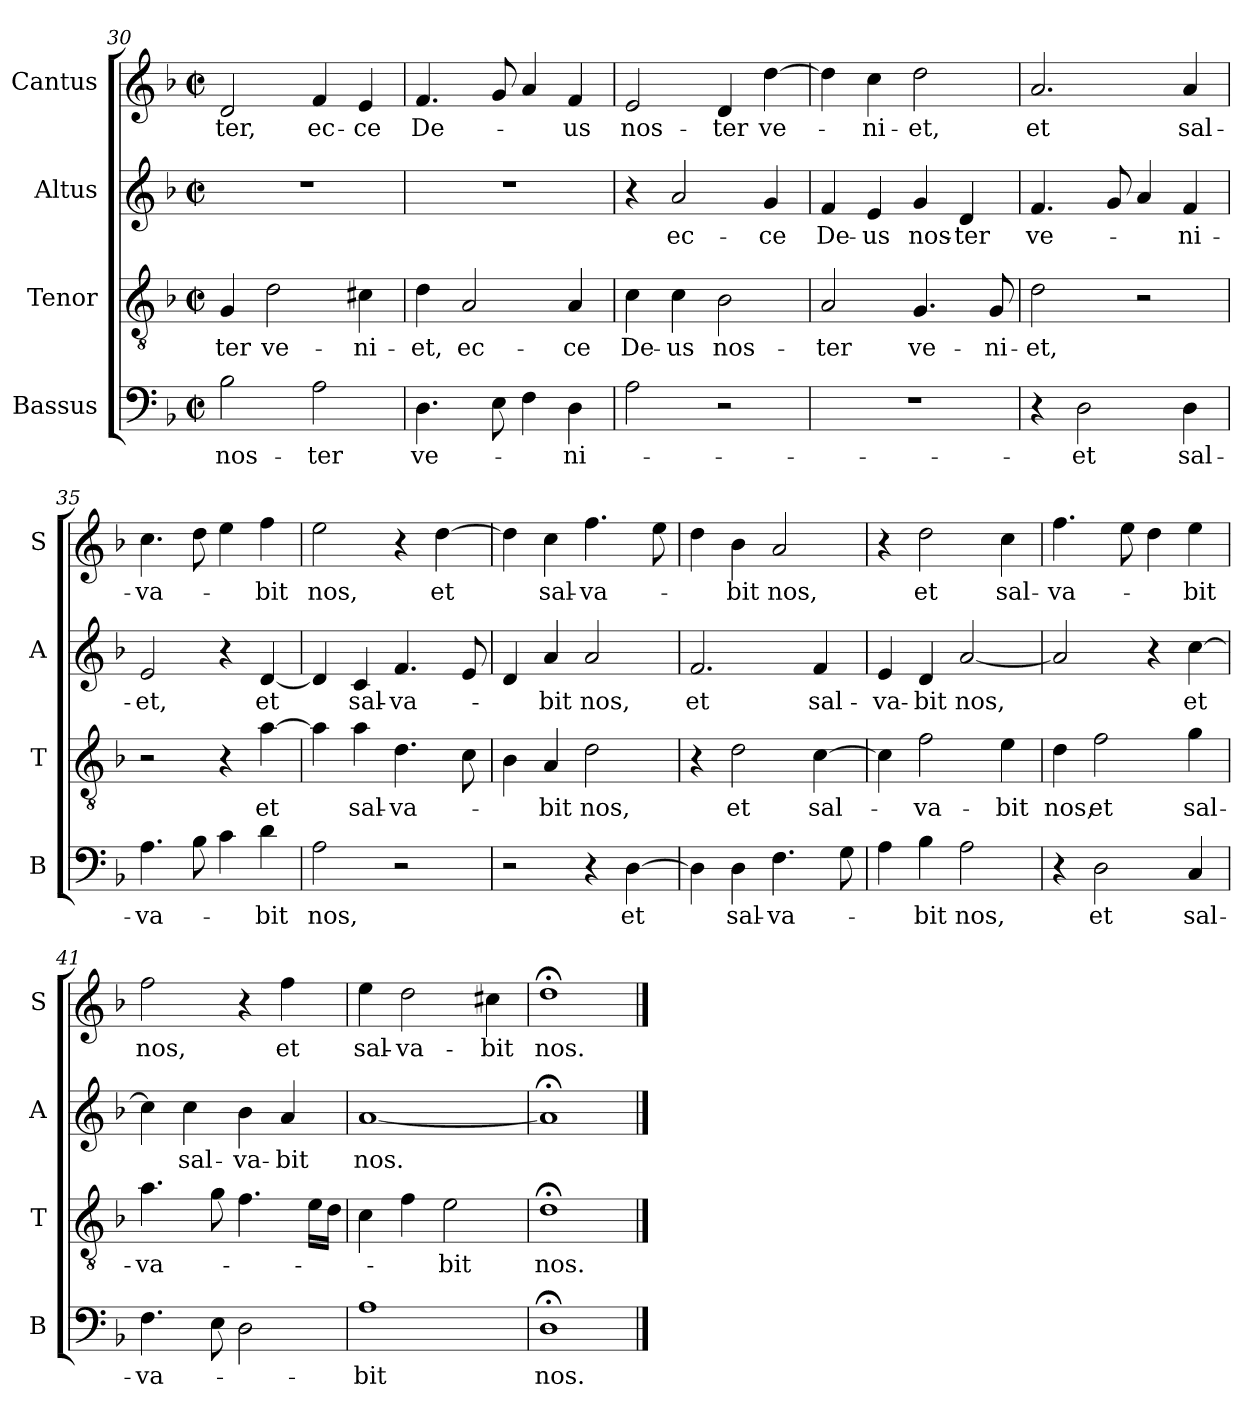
**kern	**text	**kern	**text	**kern	**text	**kern	**text
*part4	*part4	*part3	*part3	*part2	*part2	*part1	*part1
*staff4	*staff4	*staff3	*staff3	*staff2	*staff2	*staff1	*staff1
*I"Bassus	*	*I"Tenor	*	*I"Altus	*	*I"Cantus	*
*I'B	*	*I'T	*	*I'A	*	*I'S	*
*clefF4	*	*clefGv2	*	*clefG2	*	*clefG2	*
*k[b-]	*	*k[b-]	*	*k[b-]	*	*k[b-]	*
*d:	*	*d:	*	*d:	*	*d:	*
*M2/2	*	*M2/2	*	*M2/2	*	*M2/2	*
*met(c|)	*	*met(c|)	*	*met(c|)	*	*met(c|)	*
=30	=30	=30	=30	=30	=30	=30	=30
2B-\	nos-	4G/	-ter	1r	.	2d/	-ter,
.	.	2d\	ve-	.	.	.	.
2A\	-ter	.	.	.	.	4f/	ec-
.	.	4c#X\	-ni-	.	.	4e/	-ce
=31	=31	=31	=31	=31	=31	=31	=31
4.D\	ve-	4d\	-et,	1r	.	4.f/	De-
.	.	2A/	ec-	.	.	.	.
8E\	.	.	.	.	.	8g/	.
4F\	.	.	.	.	.	4a/	.
4D\	-ni-	4A/	-ce	.	.	4f/	-us
=32	=32	=32	=32	=32	=32	=32	=32
2A\	.	4c\	De-	4r	.	2e/	nos-
.	.	4c\	-us	2a/	ec-	.	.
2r	.	2B-\	nos-	.	.	4d/	-ter
.	.	.	.	4g/	-ce	[4dd\	ve-
=33	=33	=33	=33	=33	=33	=33	=33
1r	.	2A/	-ter	4f/	De-	4dd\]	.
.	.	.	.	4e/	-us	4cc\	-ni-
.	.	4.G/	ve-	4g/	nos-	2dd\	-et,
.	.	.	.	4d/	-ter	.	.
.	.	8G/	-ni-	.	.	.	.
=34	=34	=34	=34	=34	=34	=34	=34
4r	.	2d\	-et,	4.f/	ve-	2.a/	et
2D\	-et	.	.	.	.	.	.
.	.	.	.	8g/	.	.	.
.	.	2r	.	4a/	.	.	.
4D\	sal-	.	.	4f/	-ni-	4a/	sal-
=35	=35	=35	=35	=35	=35	=35	=35
4.A\	-va-	2r	.	2e/	-et,	4.cc\	-va-
8B-\	.	.	.	.	.	8dd\	.
4c\	.	4r	.	4r	.	4ee\	.
4d\	-bit	[4a\	et	[4d/	et	4ff\	-bit
!!LO:LB:g=z
=36	=36	=36	=36	=36	=36	=36	=36
2A\	nos,	4a\]	.	4d/]	.	2ee\	nos,
.	.	4a\	sal-	4c/	sal-	.	.
2r	.	4.d\	-va-	4.f/	-va-	4r	.
.	.	.	.	.	.	[4dd\	et
.	.	8c\	.	8e/	.	.	.
=37	=37	=37	=37	=37	=37	=37	=37
2r	.	4B-\	.	4d/	.	4dd\]	.
.	.	4A/	-bit	4a/	-bit	4cc\	sal-
4r	.	2d\	nos,	2a/	nos,	4.ff\	-va-
[4D\	et	.	.	.	.	.	.
.	.	.	.	.	.	8ee\	.
=38	=38	=38	=38	=38	=38	=38	=38
4D\]	.	4r	.	2.f/	et	4dd\	.
4D\	sal-	2d\	et	.	.	4b-\	-bit
4.F\	-va-	.	.	.	.	2a/	nos,
.	.	[4c\	sal-	4f/	sal-	.	.
8G\	.	.	.	.	.	.	.
=39	=39	=39	=39	=39	=39	=39	=39
4A\	.	4c\]	.	4e/	-va-	4r	.
4B-\	-bit	2f\	-va-	4d/	-bit	2dd\	et
2A\	nos,	.	.	[2a/	nos,	.	.
.	.	4e\	-bit	.	.	4cc\	sal-
=40	=40	=40	=40	=40	=40	=40	=40
4r	.	4d\	nos,	2a/]	.	4.ff\	-va-
2D\	et	2f\	et	.	.	.	.
.	.	.	.	.	.	8ee\	.
.	.	.	.	4r	.	4dd\	.
4C/	sal-	4g\	sal-	[4cc\	et	4ee\	-bit
=41	=41	=41	=41	=41	=41	=41	=41
4.F\	-va-	4.a\	-va-	4cc\]	.	2ff\	nos,
.	.	.	.	4cc\	sal-	.	.
8E\	.	8g\	.	.	.	.	.
2D\	.	4.f\	.	4b-\	-va-	4r	.
.	.	.	.	4a/	-bit	4ff\	et
.	.	16e\LL	.	.	.	.	.
.	.	16d\JJ	.	.	.	.	.
=42	=42	=42	=42	=42	=42	=42	=42
1A	-bit	4c\	.	[1a	nos.	4ee\	sal-
.	.	4f\	.	.	.	2dd\	-va-
.	.	2e\	-bit	.	.	.	.
.	.	.	.	.	.	4cc#X\	-bit
=43	=43	=43	=43	=43	=43	=43	=43
1D;<	nos.	1d;<	nos.	1a;<]	.	1dd;<	nos.
==	==	==	==	==	==	==	==
*-	*-	*-	*-	*-	*-	*-	*-
